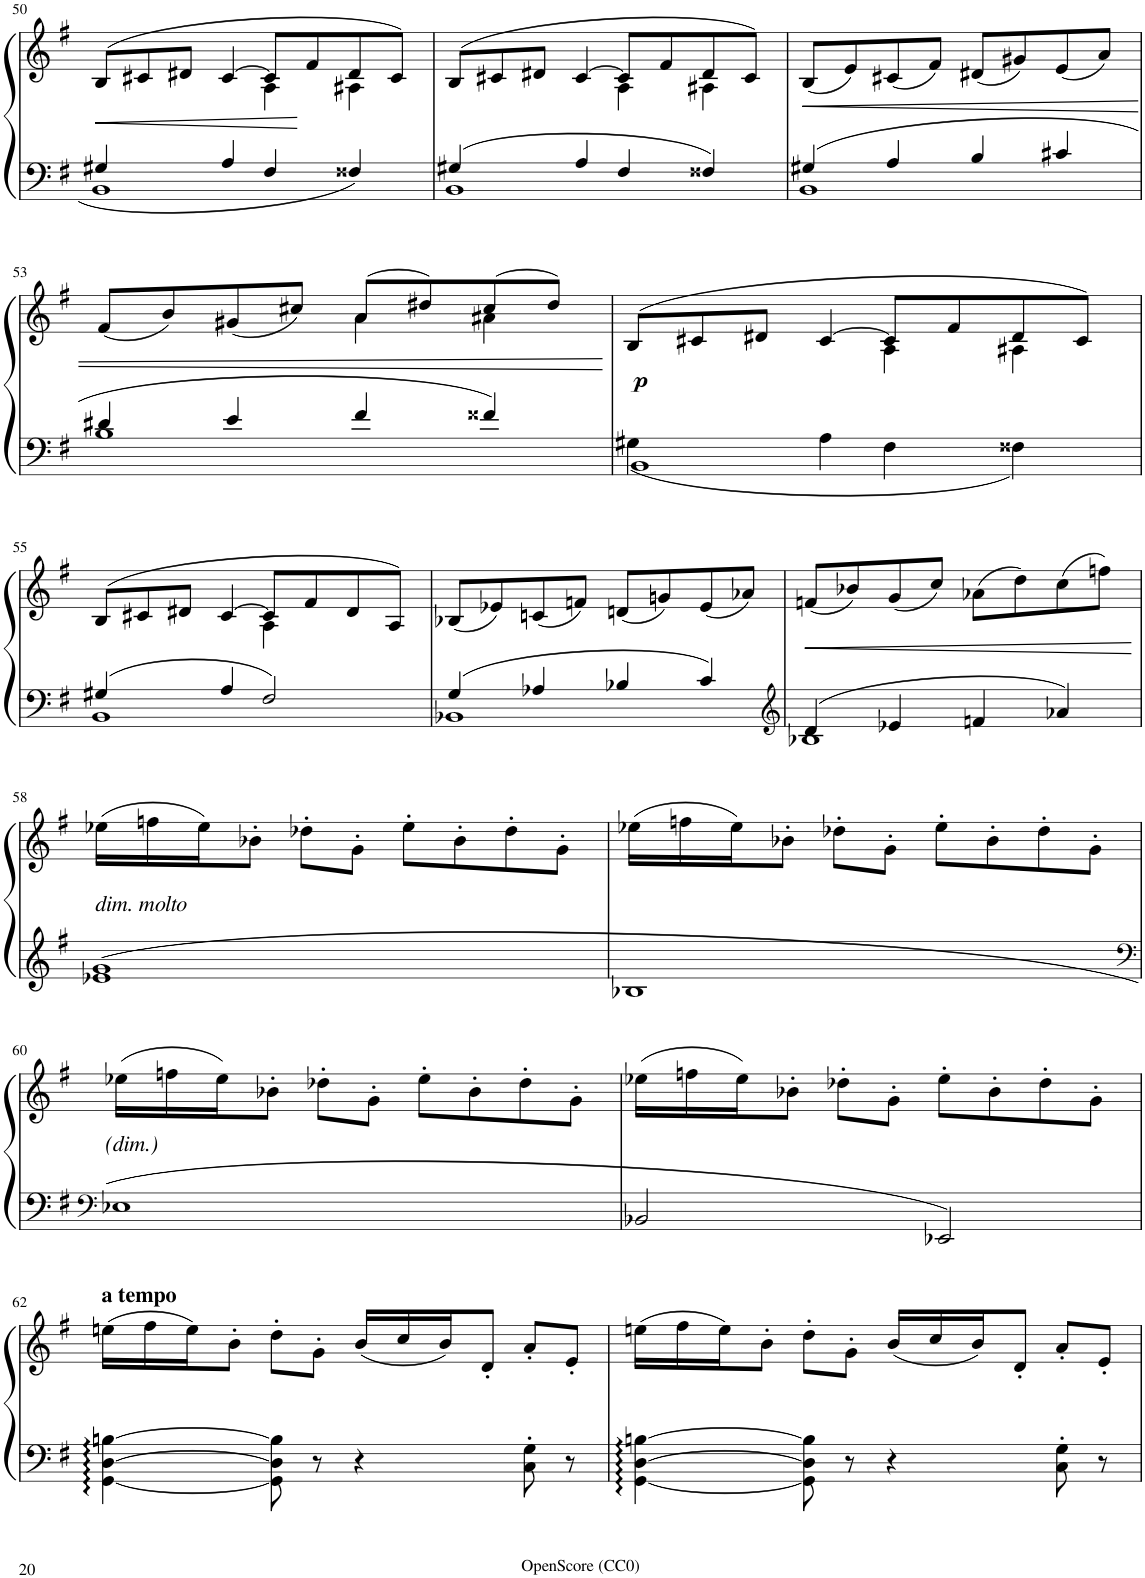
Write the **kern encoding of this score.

**kern	**kern	**dynam
*part1	*part1	*part1
*staff2	*staff1	*staff1/2
*I"Piano	*	*
*I'Pno.	*	*
!!LO:PB:g=z
*clefF4	*clefG2	*
*k[f#]	*k[f#]	*
*M4/4	*M4/4	*
*met(c)	*met(c)	*
=50	=50	=50
*^	*	*
*	*	*Xtuplet	*
!	!	!	!LO:HP:b
*	*	*^	*
4G#X/	1BB	(12B/L	2ryy	<
.	.	12c#X/	.	.
.	.	12d#X/J	.	.
4A/	.	[4c#/	.	.
4F#/	.	8c#/L]	4A\	.
.	.	8f#/	.	.
4F##X/	.	8d#/	4A#X\	.
.	.	8c#/J)	.	.
=51	=51	=51	=51	=51
4G#X/	1BB	(12B/L	2ryy	.
.	.	12c#X/	.	.
.	.	12d#X/J	.	.
4A/	.	[4c#/	.	.
4F#/	.	8c#/L]	4A\	.
.	.	8f#/	.	.
4F##X/	.	8d#/	4A#X\	.
.	.	8c#/J)	.	.
*	*	*v	*v	*
=52	=52	=52	=52
!	!	!	!LO:HP:b
4G#X/	1BB	(8B/L	<
.	.	8e/)	.
4A/	.	(8c#X/	.
.	.	8f#/J)	.
4B/	.	(8d#X/L	.
.	.	8g#X/)	.
4c#X/	.	(8e/	.
.	.	8a/J)	.
!!LO:LB:g=z
=53	=53	=53	=53
*	*	*^	*
4d#X/	1B	(8f#/L	2ryy	.
.	.	8b/)	.	.
4e/	.	(8g#X/	.	.
.	.	8cc#X/J)	.	.
4f#/	.	(8a/L	4a\	.
.	.	8dd#X/)	.	.
4f##X/	.	(8cc#/	4a#X\	.
.	.	8dd#/J)	.	.
*v	*v	*	*	*
*	*v	*v	*
.	.	[
=54	=54	=54
*^	*^	*
!	!	!	!	!LO:DY:b
1BB	4G#X\	(12B/L	2ryy	p
.	.	12c#X/	.	.
.	.	12d#X/J	.	.
.	4A\	[4c#/	.	.
.	4F#\	8c#/L]	4A\	.
.	.	8f#/	.	.
.	4F##X\	8d#/	4A#X\	.
.	.	8c#/J)	.	.
!!LO:LB:g=z	!!
=55	=55	=55	=55	=55
4G#X/	1BB	(12B/L	2ryy	.
.	.	12c#X/	.	.
.	.	12d#X/J	.	.
4A/	.	[4c#/	.	.
2F#/	.	8c#/L]	4A\	.
.	.	8f#/	.	.
.	.	8d#/	4ryy	.
.	.	8A/J)	.	.
*	*	*v	*v	*
=56	=56	=56	=56
4G/	1BB-X	(8B-X/L	.
.	.	8e-X/)	.
4A-X/	.	(8cn/	.
.	.	8fn/J)	.
4B-X/	.	(8dn/L	.
.	.	8gn/)	.
4c/	.	(8e-/	.
.	.	8a-X/J)	.
=57	=57	=57	=57
*clefG2	*	*	*
4d/	1B-X	(8fn/L	.
.	.	8b-X/)	.
4e-X/	.	(8g/	.
.	.	8cc/J)	.
4fn/	.	(8a-X\L	.
.	.	8dd\)	.
4a-X/	.	(8cc\	.
.	.	8ffn\J)	.
*v	*v	*	*
.	.	[
!!LO:LB:g=z
=58	=58	=58
!	!LO:TX:b:i:t=dim. molto	!
1e-X 1g	(24ee-X\LL	.
.	24ffn\	.
.	24ee-\J)	.
.	8b-X'\J	.
.	8dd-X'\L	.
.	8g'\J	.
.	8ee-'\L	.
.	8b-'\	.
.	8dd-'\	.
.	8g'\J	.
=59	=59	=59
1B-X	(24ee-X\LL	.
.	24ffn\	.
.	24ee-\J)	.
.	8b-X'\J	.
.	8dd-X'\L	.
.	8g'\J	.
.	8ee-'\L	.
.	8b-'\	.
.	8dd-'\	.
.	8g'\J	.
!!LO:LB:g=z
=60	=60	=60
*clefF4	*	*
1E-X	(24ee-X\LL	.
.	24ffn\	.
.	24ee-\J)	.
.	8b-X'\J	.
.	8dd-X'\L	.
.	8g'\J	.
.	8ee-'\L	.
.	8b-'\	.
.	8dd-'\	.
.	8g'\J	.
=61	=61	=61
2BB-X/	(24ee-X\LL	.
.	24ffn\	.
.	24ee-\J)	.
.	8b-X'\J	.
.	8dd-X'\L	.
.	8g'\J	.
2EE-X/	8ee-'\L	.
.	8b-'\	.
.	8dd-'\	.
.	8g'\J	.
!!LO:LB:g=z
=62	=62	=62
!	!LO:TX:a:B:t=a tempo	!
[4GG\ [4D\ [4Bn\	(24een\LL	.
.	24ff#\	.
.	24ee\J)	.
.	8b'\J	.
8GG\] 8D\] 8B\]	8dd'\L	.
8r	8g'\J	.
4r	(24b/LL	.
.	24cc/	.
.	24b/J)	.
.	8d'/J	.
8C\' 8G\'	8a'/L	.
8r	8e'/J	.
=63	=63	=63
[4GG\ [4D\ [4Bn\	(24een\LL	.
.	24ff#\	.
.	24ee\J)	.
.	8b'\J	.
8GG\] 8D\] 8B\]	8dd'\L	.
8r	8g'\J	.
4r	(24b/LL	.
.	24cc/	.
.	24b/J)	.
.	8d'/J	.
8C\' 8G\'	8a'/L	.
8r	8e'/J	.
=	=	=
*-	*-	*-
